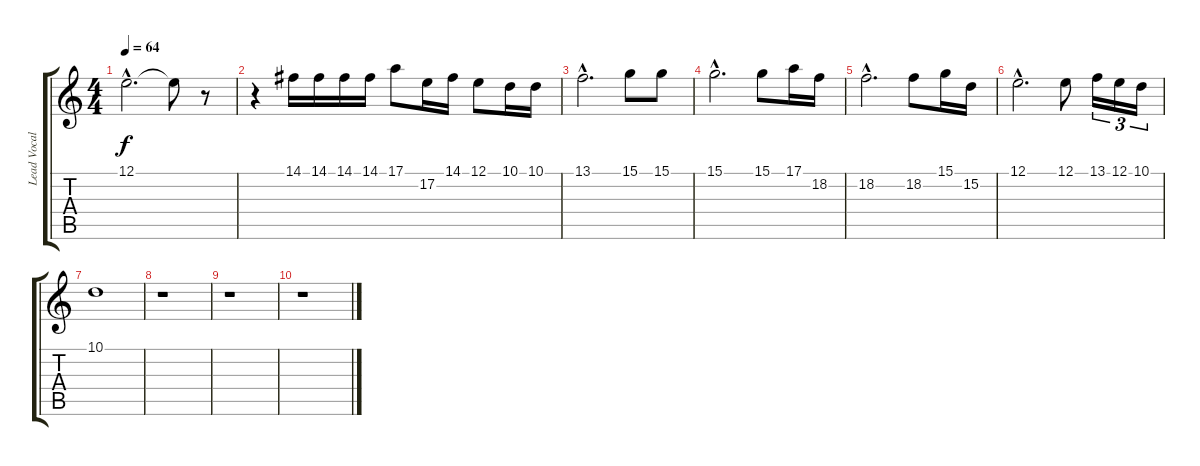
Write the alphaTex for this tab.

\track ("Lead Vocal" "Lead Vocal") {instrument blownbottle}
\staff {score tabs}
\tuning (E4 B3 G3 D3 A2 E2) {hide}
\ts (4 4)
\tempo 64
\clef g2
\ks c
12.1{hac}.2{d dy f} 12.1{t}.8 r.8 |
r.4 14.1.16 14.1.16 14.1.16 14.1.16 17.1.8 17.2.16 14.1.16 12.1.8 10.1.16 10.1.16 |
13.1{hac}.2{d} 15.1.8 15.1.8 |
15.1{hac}.2{d} 15.1.8 17.1.16 18.2.16 |
18.2{hac}.2{d} 18.2.8 15.1.16 15.2.16 |
12.1{hac}.2{d} 12.1.8 13.1.16{tu (3 2)} 12.1.16{tu (3 2)} 10.1.16{tu (3 2)} |
10.1.1 |
r.1 |
r.1 |
r.1
